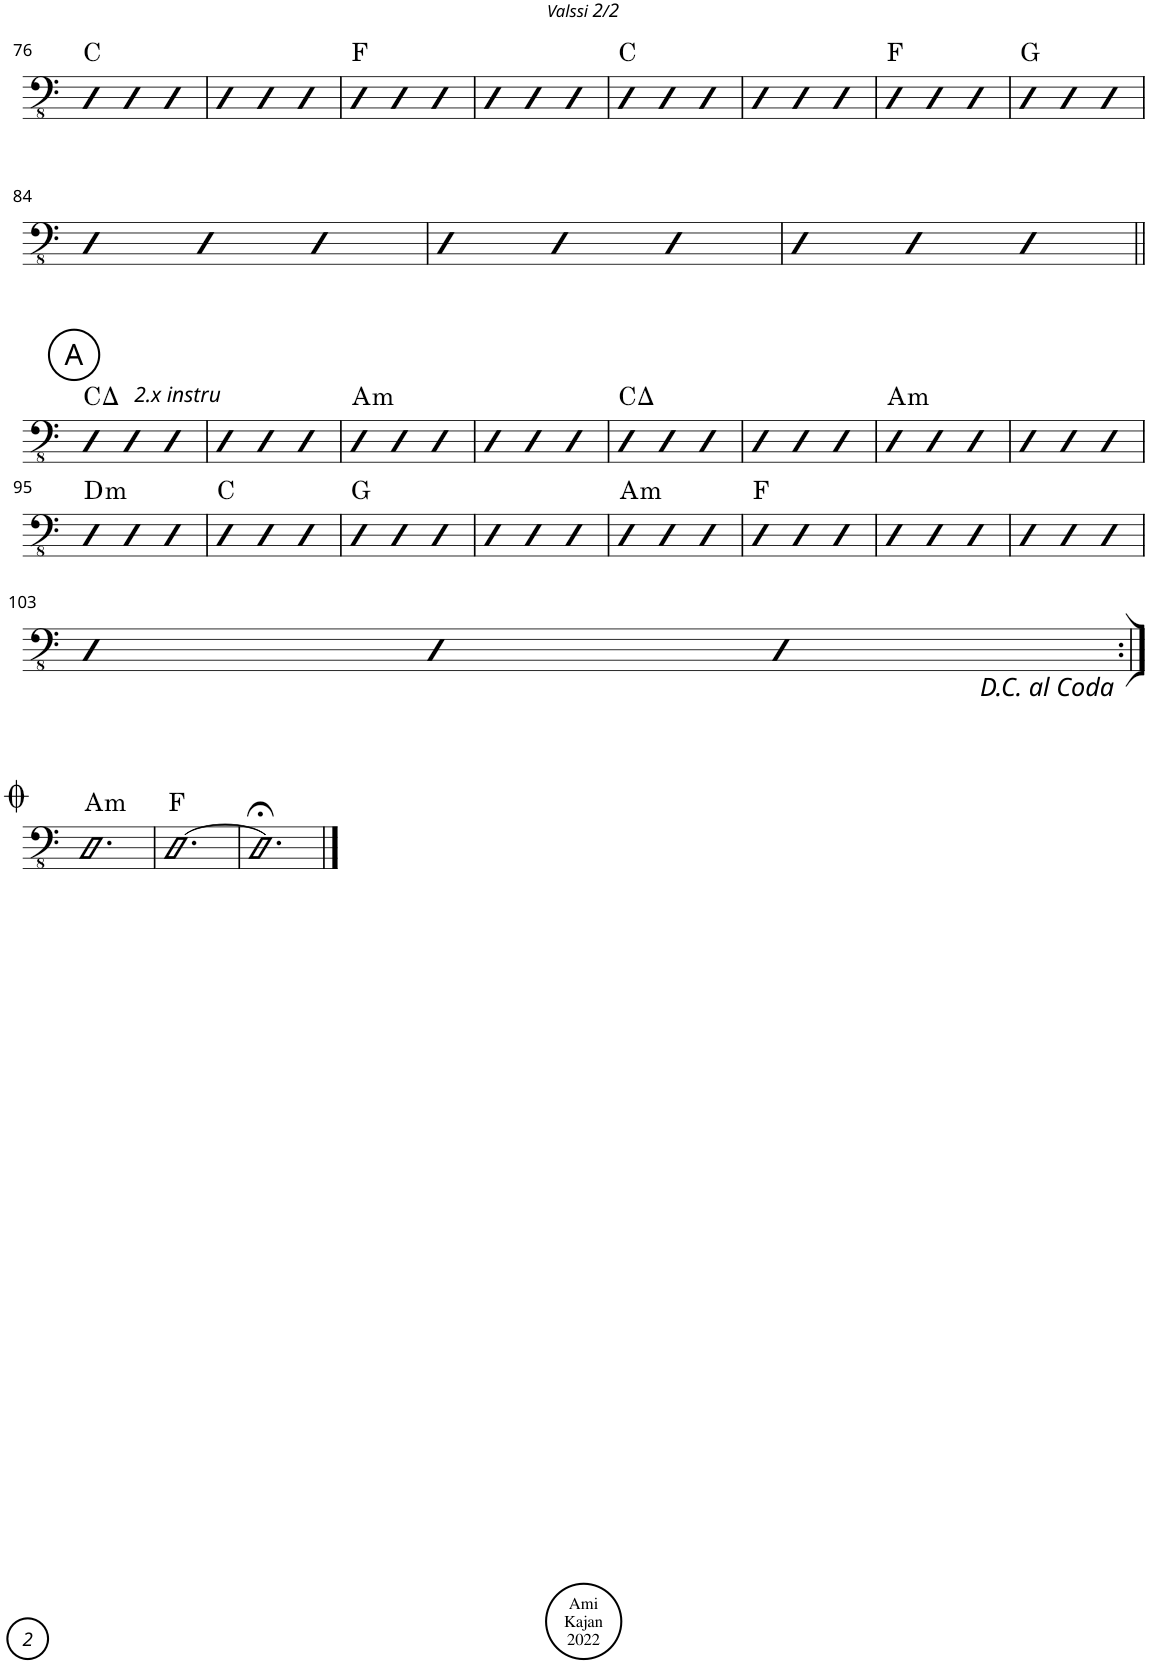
**kern	**harte
*part1	*part1
*staff1	*
*I"Acoustic Bass	*
*I'Bass	*
!!LO:PB:g=z
*clefFv4	*
*k[]	*
*M3/4	*
=76	=76
4DD	C:maj
4DD	.
4DD	.
=77	=77
4DD	.
4DD	.
4DD	.
=78	=78
4DD	F:maj
4DD	.
4DD	.
=79	=79
4DD	.
4DD	.
4DD	.
=80	=80
4DD	C:maj
4DD	.
4DD	.
=81	=81
4DD	.
4DD	.
4DD	.
=82	=82
4DD	F:maj
4DD	.
4DD	.
=83	=83
4DD	G:maj
4DD	.
4DD	.
!!LO:LB:g=z
=84	=84
4DD	.
4DD	.
4DD	.
=85	=85
4DD	.
4DD	.
4DD	.
=86	=86
4DD	.
4DD	.
4DD	.
!!LO:LB:g=z
!!LO:REH:place=s1:a:cj:enc=circle:fs=14:t=A
=87||	=87||
!LO:TX:a:i:t=2.x instru	!
4DD	C:maj
4DD	.
4DD	.
=88	=88
4DD	.
4DD	.
4DD	.
=89	=89
!	!LO:H:kt=m
4DD	A:min
4DD	.
4DD	.
=90	=90
4DD	.
4DD	.
4DD	.
=91	=91
4DD	C:maj
4DD	.
4DD	.
=92	=92
4DD	.
4DD	.
4DD	.
=93	=93
!	!LO:H:kt=m
4DD	A:min
4DD	.
4DD	.
=94	=94
4DD	.
4DD	.
4DD	.
!!LO:LB:g=z
=95	=95
!	!LO:H:kt=m
4DD	D:min
4DD	.
4DD	.
=96	=96
4DD	C:maj
4DD	.
4DD	.
=97	=97
4DD	G:maj
4DD	.
4DD	.
=98	=98
4DD	.
4DD	.
4DD	.
=99	=99
!	!LO:H:kt=m
4DD	A:min
4DD	.
4DD	.
=100	=100
4DD	F:maj
4DD	.
4DD	.
=101	=101
4DD	.
4DD	.
4DD	.
=102	=102
4DD	.
4DD	.
4DD	.
!!LO:LB:g=z
=103	=103
4DD	.
4DD	.
4DD	.
!!LO:LB:g=z
=104:|!	=104:|!
!	!LO:H:kt=m
2.DD	A:min
=105	=105
[2.DD	F:maj
=106	=106
2.DD;<]	.
==	==
*-	*-
